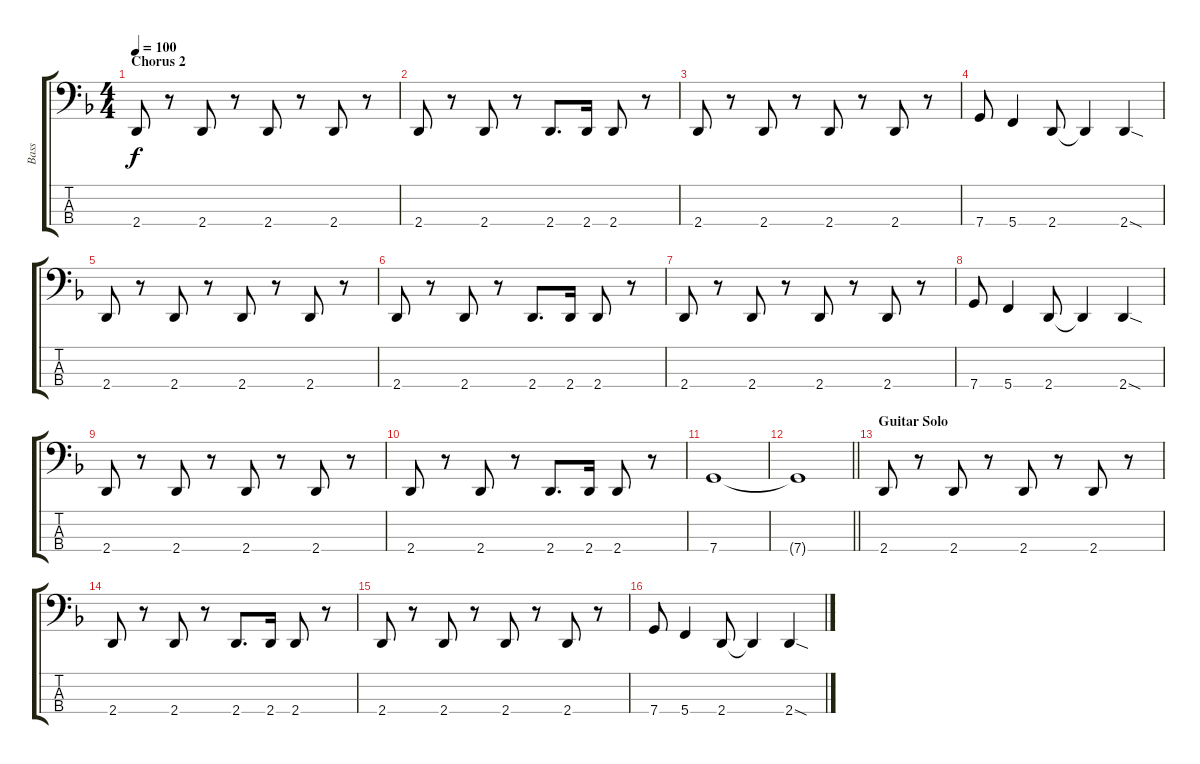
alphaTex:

\track ("Bass" "Bass") {instrument electricbassfinger}
\staff {score tabs}
\tuning (G2 D2 A1 C1) {hide}
\ts (4 4)
\section ("" "Chorus 2")
\tempo 100
\clef f4
\ks dminor
2.4.8{dy f} r.8 2.4.8 r.8 2.4.8 r.8 2.4.8 r.8 |
2.4.8 r.8 2.4.8 r.8 2.4.8{d} 2.4.16 2.4.8 r.8 |
2.4.8 r.8 2.4.8 r.8 2.4.8 r.8 2.4.8 r.8 |
7.4.8 5.4.4 2.4.8 2.4{t}.4 2.4{sod}.4 |
2.4.8 r.8 2.4.8 r.8 2.4.8 r.8 2.4.8 r.8 |
2.4.8 r.8 2.4.8 r.8 2.4.8{d} 2.4.16 2.4.8 r.8 |
2.4.8 r.8 2.4.8 r.8 2.4.8 r.8 2.4.8 r.8 |
7.4.8 5.4.4 2.4.8 2.4{t}.4 2.4{sod}.4 |
2.4.8 r.8 2.4.8 r.8 2.4.8 r.8 2.4.8 r.8 |
2.4.8 r.8 2.4.8 r.8 2.4.8{d} 2.4.16 2.4.8 r.8 |
7.4.1 |
\barLineRight lightlight
7.4{t}.1 |
\section ("" "Guitar Solo")
2.4.8 r.8 2.4.8 r.8 2.4.8 r.8 2.4.8 r.8 |
2.4.8 r.8 2.4.8 r.8 2.4.8{d} 2.4.16 2.4.8 r.8 |
2.4.8 r.8 2.4.8 r.8 2.4.8 r.8 2.4.8 r.8 |
7.4.8 5.4.4 2.4.8 2.4{t}.4 2.4{sod}.4
